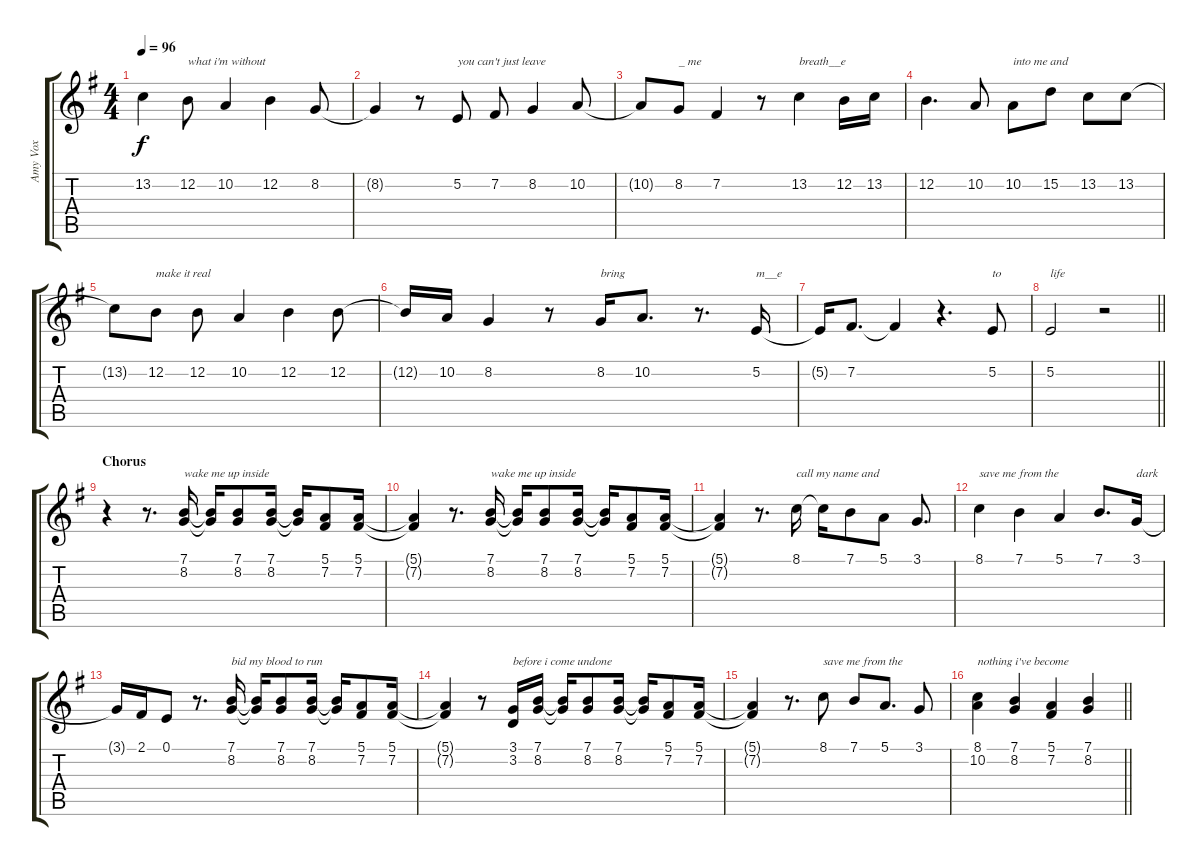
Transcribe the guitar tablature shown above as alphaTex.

\track ("Amy Vox" "Amy Vox") {instrument oboe}
\staff {score tabs}
\tuning (E4 B3 G3 D3 A2 E2) {hide}
\ts (4 4)
\tempo 96
\clef g2
\ks g
13.2{t}.4{dy f} 12.2.8{txt "what i'm without"} 10.2.4 12.2.4 8.2.8 |
8.2{t}.4 r.8 5.2.8{txt "you can't just leave "} 7.2.8 8.2.4 10.2.8 |
10.2{t}.8 8.2.8{txt "_ me"} 7.2.4 r.8 13.2.4{txt "breath__e"} 12.2.16 13.2.16 |
12.2.4{d} 10.2.8 10.2.8{txt "into me and "} 15.2.8 13.2.8 13.2.8 |
13.2{t}.8 12.2.8{txt "make it real"} 12.2.8 10.2.4 12.2.4 12.2.8 |
12.2{t}.16 10.2.16 8.2.4 r.8 8.2.16{txt "bring"} 10.2.8{d} r.8{d} 5.2.16{txt "m__e"} |
5.2{t}.16 7.2.8{d} 7.2{t}.4 r.4{d} 5.2.8{txt "to"} |
\barLineRight lightlight
5.2.2{txt "life"} r.2 |
\section ("" "Chorus")
r.4 r.8{d} (7.1 8.2).16{txt "wake me up inside"} (7.1{t} 8.2{t}).16 (7.1 8.2).8 (7.1 8.2).16 (7.1{t} 8.2{t}).16 (5.1 7.2).8 (5.1 7.2).16 |
(5.1{t} 7.2{t}).4 r.8{d} (7.1 8.2).16{txt "wake me up inside"} (7.1{t} 8.2{t}).16 (7.1 8.2).8 (7.1 8.2).16 (7.1{t} 8.2{t}).16 (5.1 7.2).8 (5.1 7.2).16 |
(5.1{t} 7.2{t}).4 r.8{d} 8.1.16{txt "call my name and"} 8.1{t}.16 7.1.8 5.1.8 3.1.8{d} |
8.1.4{txt "save me from the"} 7.1.4 5.1.4 7.1.8{d} 3.1.16{txt "dark"} |
3.1{t}.16 2.1.16 0.1.8 r.8{d} (7.1 8.2).16{txt "bid my blood to run"} (7.1{t} 8.2{t}).16 (7.1 8.2).8 (7.1 8.2).16 (7.1{t} 8.2{t}).16 (5.1 7.2).8 (5.1 7.2).16 |
(5.1{t} 7.2{t}).4 r.8 (3.1 3.2).16{txt "before i come undone"} (7.1 8.2).16 (7.1{t} 8.2{t}).16 (7.1 8.2).8 (7.1 8.2).16 (7.1{t} 8.2{t}).16 (5.1 7.2).8 (5.1 7.2).16 |
(5.1{t} 7.2{t}).4 r.8{d} 8.1.8{txt "save me from the"} 7.1.8 5.1.8{d} 3.1.8 |
\barLineRight lightlight
(8.1 10.2).4{txt "nothing i've become"} (7.1 8.2).4 (5.1 7.2).4 (7.1 8.2).4
